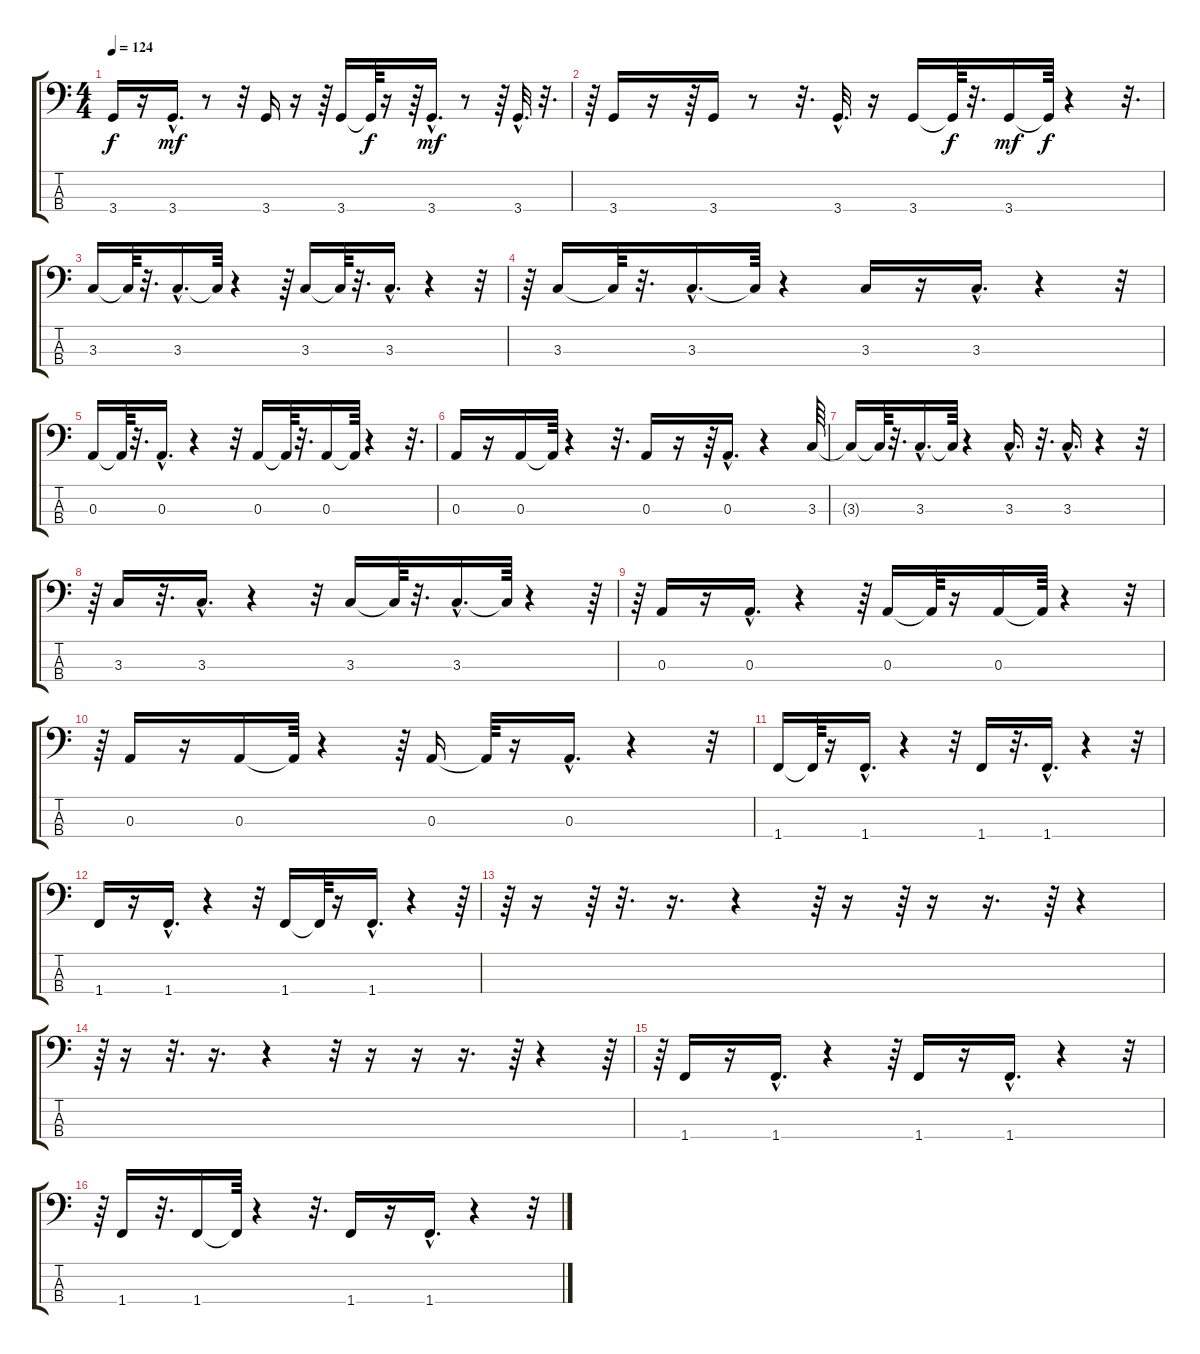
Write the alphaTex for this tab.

\track "" {instrument electricbassfinger}
\staff {score tabs}
\tuning (G2 D2 A1 E1) {hide}
\ts (4 4)
\tempo 124
\clef f4
\ks c
3.4{t}.16{dy f} r.16 3.4{hac}.16{d dy mf} r.8 r.32 3.4.16 r.16 r.64 3.4.16 3.4{t}.64{dy f} r.16 r.64 3.4{hac}.16{d dy mf} r.8 r.64 3.4{hac}.32{d} r.32{d} |
r.64 3.4.16 r.16 r.64 3.4.16 r.8 r.32{d} 3.4{hac}.32{d} r.16 3.4.16 3.4{t}.64{dy f} r.32{d} 3.4.16{dy mf} 3.4{t}.64{dy f} r.4 r.32{d} |
3.3.16 3.3{t}.64 r.32{d} 3.3{hac}.16{d} 3.3{t}.64 r.4 r.64 3.3.16 3.3{t}.64 r.32{d} 3.3{hac}.16{d} r.4 r.32 |
r.64 3.3.16 3.3{t}.64 r.32{d} 3.3{hac}.16{d} 3.3{t}.64 r.4 3.3.16 r.16 3.3{hac}.16{d} r.4 r.32 |
0.3.16 0.3{t}.64 r.32{d} 0.3{hac}.16{d} r.4 r.32 0.3.16 0.3{t}.64 r.32{d} 0.3.16 0.3{t}.64 r.4 r.32{d} |
0.3.16 r.16 0.3.16 0.3{t}.64 r.4 r.32{d} 0.3.16 r.16 r.64 0.3{hac}.16{d} r.4 3.3.64 |
3.3{t}.16 3.3{t}.64 r.32{d} 3.3{hac}.16{d} 3.3{t}.64 r.4 3.3{hac}.16{d} r.32{d} 3.3{hac}.16{d} r.4 r.32 |
r.64 3.3.16 r.32{d} 3.3{hac}.16{d} r.4 r.32 3.3.16 3.3{t}.64 r.32{d} 3.3{hac}.16{d} 3.3{t}.64 r.4 r.64 |
r.64 0.3.16 r.16 0.3{hac}.16{d} r.4 r.64 0.3.16 0.3{t}.64 r.16 0.3.16 0.3{t}.64 r.4 r.32 |
r.64 0.3.16 r.16 0.3.16 0.3{t}.64 r.4 r.64 0.3.16 0.3{t}.64 r.16 0.3{hac}.16{d} r.4 r.32 |
1.4.16 1.4{t}.64 r.16 1.4{hac}.16{d} r.4 r.32 1.4.16 r.32{d} 1.4{hac}.16{d} r.4 r.32 |
1.4.16 r.16 1.4{hac}.16{d} r.4 r.32 1.4.16 1.4{t}.64 r.16 1.4{hac}.16{d} r.4 r.64 |
r.64 r.16 r.64 r.32{d} r.16{d} r.4 r.64 r.16 r.64 r.16 r.16{d} r.64 r.4 |
r.64 r.16 r.32{d} r.16{d} r.4 r.32 r.16 r.16 r.16{d} r.64 r.4 r.64 |
r.64 1.4.16 r.16 1.4{hac}.16{d} r.4 r.64 1.4.16 r.16 1.4{hac}.16{d} r.4 r.32 |
r.64 1.4.16 r.32{d} 1.4.16 1.4{t}.64 r.4 r.32{d} 1.4.16 r.16 1.4{hac}.16{d} r.4 r.32
